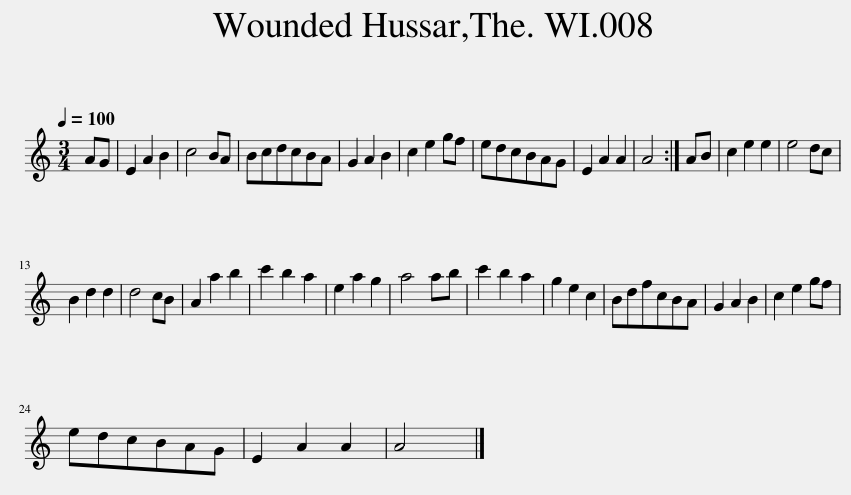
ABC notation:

X:1
L:1/8
Q:1/4=100
M:3/4
I:linebreak $
K:C
V:1 treble
V:1
 AG | E2 A2 B2 | c4 BA | BcdcBA | G2 A2 B2 | %5
 c2 e2 gf | edcBAG | E2 A2 A2 | A4 :| AB | %10
 c2 e2 e2 | e4 dc |$ B2 d2 d2 | d4 cB | A2 a2 b2 | %15
 c'2 b2 a2 | e2 a2 g2 | a4 ab | c'2 b2 a2 | g2 e2 c2 | %20
 BdfcBA | G2 A2 B2 | c2 e2 gf |$ edcBAG | E2 A2 A2 | %25
 A4 |] %26
